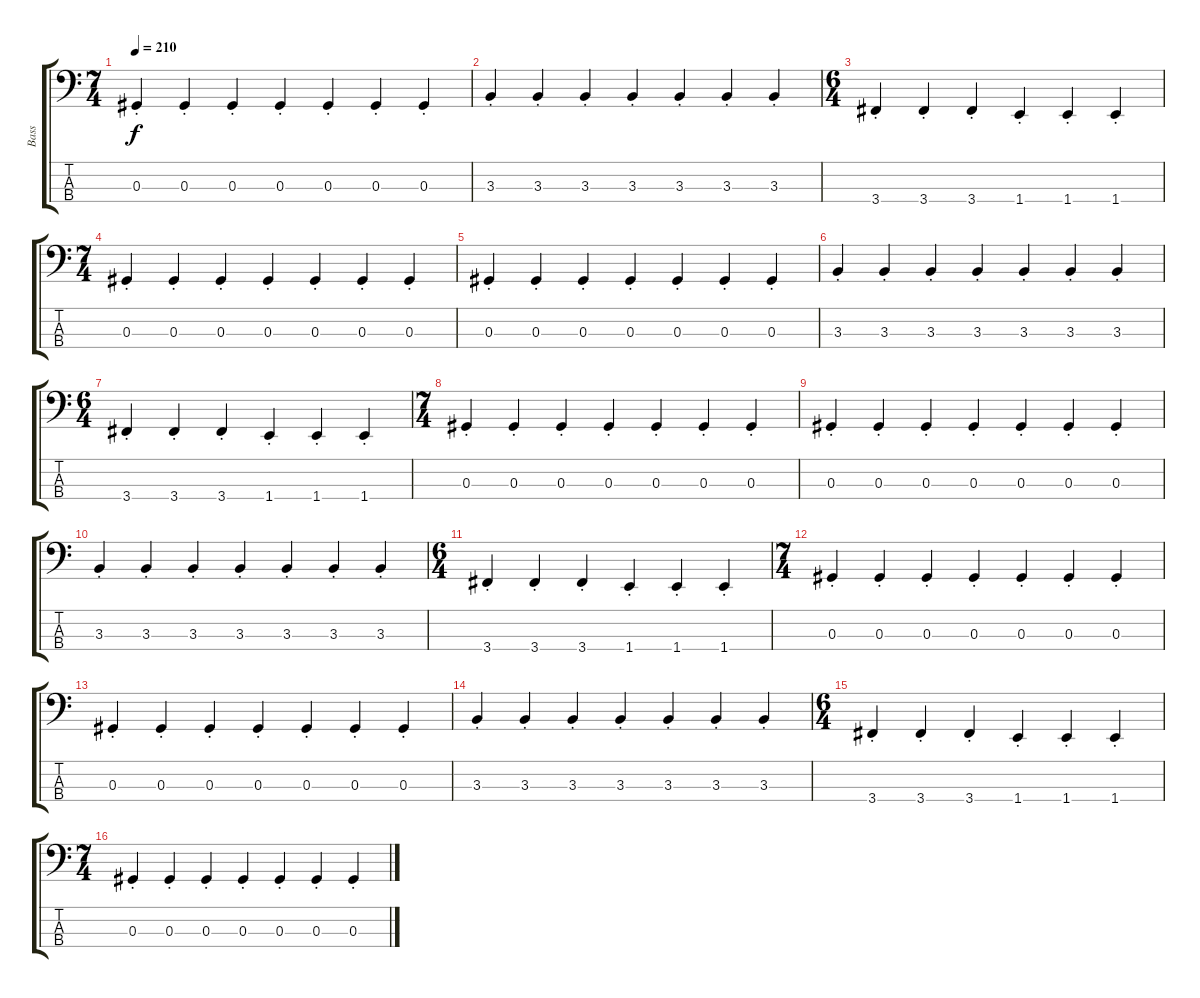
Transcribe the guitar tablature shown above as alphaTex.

\track ("Bass" "Bass") {instrument electricbasspick}
\staff {score tabs}
\tuning (Gb2 Db2 Ab1 Eb1) {hide}
\ts (7 4)
\tempo 210
\clef f4
\ks c
0.3{st}.4{dy f} 0.3{st}.4 0.3{st}.4 0.3{st}.4 0.3{st}.4 0.3{st}.4 0.3{st}.4 |
3.3{st}.4 3.3{st}.4 3.3{st}.4 3.3{st}.4 3.3{st}.4 3.3{st}.4 3.3{st}.4 |
\ts (6 4)
3.4{st}.4 3.4{st}.4 3.4{st}.4 1.4{st}.4 1.4{st}.4 1.4{st}.4 |
\ts (7 4)
0.3{st}.4 0.3{st}.4 0.3{st}.4 0.3{st}.4 0.3{st}.4 0.3{st}.4 0.3{st}.4 |
0.3{st}.4 0.3{st}.4 0.3{st}.4 0.3{st}.4 0.3{st}.4 0.3{st}.4 0.3{st}.4 |
3.3{st}.4 3.3{st}.4 3.3{st}.4 3.3{st}.4 3.3{st}.4 3.3{st}.4 3.3{st}.4 |
\ts (6 4)
3.4{st}.4 3.4{st}.4 3.4{st}.4 1.4{st}.4 1.4{st}.4 1.4{st}.4 |
\ts (7 4)
0.3{st}.4 0.3{st}.4 0.3{st}.4 0.3{st}.4 0.3{st}.4 0.3{st}.4 0.3{st}.4 |
0.3{st}.4 0.3{st}.4 0.3{st}.4 0.3{st}.4 0.3{st}.4 0.3{st}.4 0.3{st}.4 |
3.3{st}.4 3.3{st}.4 3.3{st}.4 3.3{st}.4 3.3{st}.4 3.3{st}.4 3.3{st}.4 |
\ts (6 4)
3.4{st}.4 3.4{st}.4 3.4{st}.4 1.4{st}.4 1.4{st}.4 1.4{st}.4 |
\ts (7 4)
0.3{st}.4 0.3{st}.4 0.3{st}.4 0.3{st}.4 0.3{st}.4 0.3{st}.4 0.3{st}.4 |
0.3{st}.4 0.3{st}.4 0.3{st}.4 0.3{st}.4 0.3{st}.4 0.3{st}.4 0.3{st}.4 |
3.3{st}.4 3.3{st}.4 3.3{st}.4 3.3{st}.4 3.3{st}.4 3.3{st}.4 3.3{st}.4 |
\ts (6 4)
3.4{st}.4 3.4{st}.4 3.4{st}.4 1.4{st}.4 1.4{st}.4 1.4{st}.4 |
\ts (7 4)
0.3{st}.4 0.3{st}.4 0.3{st}.4 0.3{st}.4 0.3{st}.4 0.3{st}.4 0.3{st}.4
